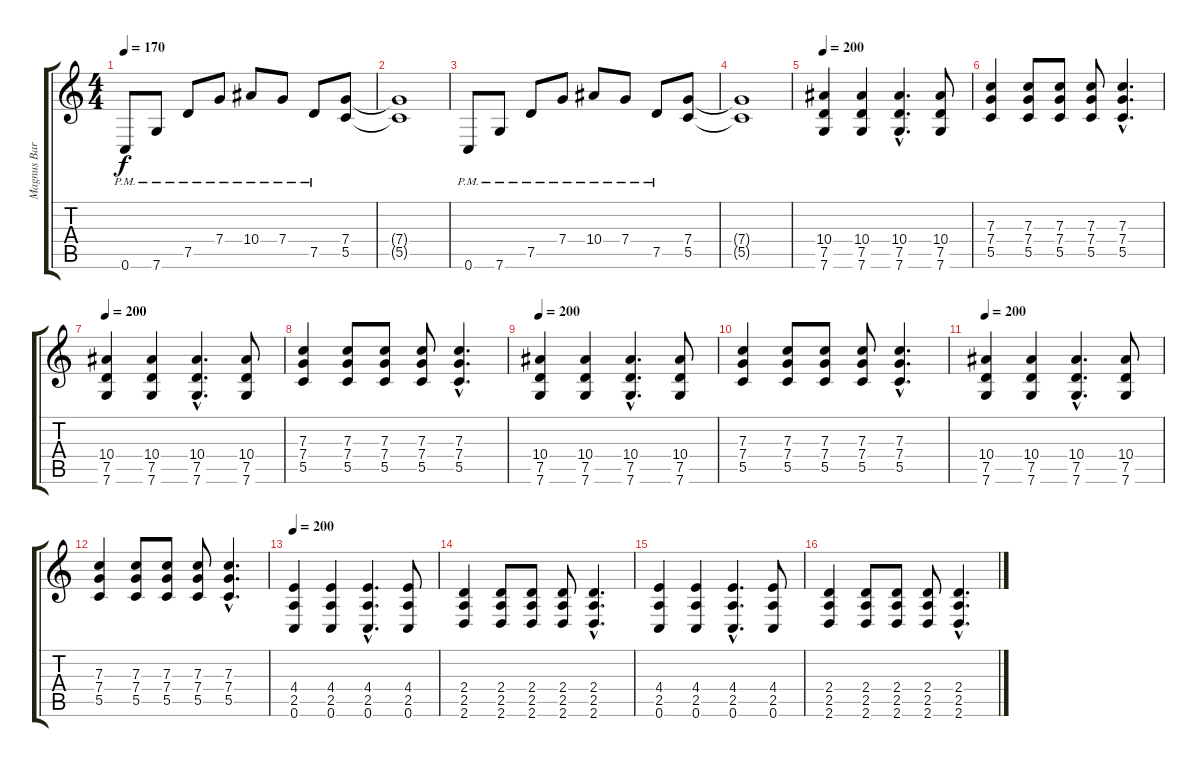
\track ("Magnus Barthelson" "Magnus Bar") {instrument distortionguitar}
\staff {score tabs}
\tuning (D4 A3 F3 C3 G2 C2) {hide}
\ts (4 4)
\tempo 170
\clef g2
\ks c
0.6{pm}.8{dy f} 7.6{pm}.8 7.5{pm}.8 7.4{pm}.8 10.4{pm}.8 7.4{pm}.8 7.5{pm}.8 (7.4 5.5).8 |
(7.4{t} 5.5{t}).1 |
0.6{pm}.8 7.6{pm}.8 7.5{pm}.8 7.4{pm}.8 10.4{pm}.8 7.4{pm}.8 7.5{pm}.8 (7.4 5.5).8 |
(7.4{t} 5.5{t}).1 |
\tempo 200
(10.4 7.5 7.6).4 (10.4 7.5 7.6).4 (10.4{hac} 7.5{hac} 7.6{hac}).4{d} (10.4 7.5 7.6).8 |
(7.3 7.4 5.5).4 (7.3 7.4 5.5).8 (7.3 7.4 5.5).8 (7.3 7.4 5.5).8 (7.3{hac} 7.4{hac} 5.5{hac}).4{d} |
\tempo 200
(10.4 7.5 7.6).4 (10.4 7.5 7.6).4 (10.4{hac} 7.5{hac} 7.6{hac}).4{d} (10.4 7.5 7.6).8 |
(7.3 7.4 5.5).4 (7.3 7.4 5.5).8 (7.3 7.4 5.5).8 (7.3 7.4 5.5).8 (7.3{hac} 7.4{hac} 5.5{hac}).4{d} |
\tempo 200
(10.4 7.5 7.6).4 (10.4 7.5 7.6).4 (10.4{hac} 7.5{hac} 7.6{hac}).4{d} (10.4 7.5 7.6).8 |
(7.3 7.4 5.5).4 (7.3 7.4 5.5).8 (7.3 7.4 5.5).8 (7.3 7.4 5.5).8 (7.3{hac} 7.4{hac} 5.5{hac}).4{d} |
\tempo 200
(10.4 7.5 7.6).4 (10.4 7.5 7.6).4 (10.4{hac} 7.5{hac} 7.6{hac}).4{d} (10.4 7.5 7.6).8 |
(7.3 7.4 5.5).4 (7.3 7.4 5.5).8 (7.3 7.4 5.5).8 (7.3 7.4 5.5).8 (7.3{hac} 7.4{hac} 5.5{hac}).4{d} |
\tempo 200
(4.4 2.5 0.6).4 (4.4 2.5 0.6).4 (4.4{hac} 2.5{hac} 0.6{hac}).4{d} (4.4 2.5 0.6).8 |
(2.4 2.5 2.6).4 (2.4 2.5 2.6).8 (2.4 2.5 2.6).8 (2.4 2.5 2.6).8 (2.4{hac} 2.5{hac} 2.6{hac}).4{d} |
(4.4 2.5 0.6).4 (4.4 2.5 0.6).4 (4.4{hac} 2.5{hac} 0.6{hac}).4{d} (4.4 2.5 0.6).8 |
(2.4 2.5 2.6).4 (2.4 2.5 2.6).8 (2.4 2.5 2.6).8 (2.4 2.5 2.6).8 (2.4{hac} 2.5{hac} 2.6{hac}).4{d}
